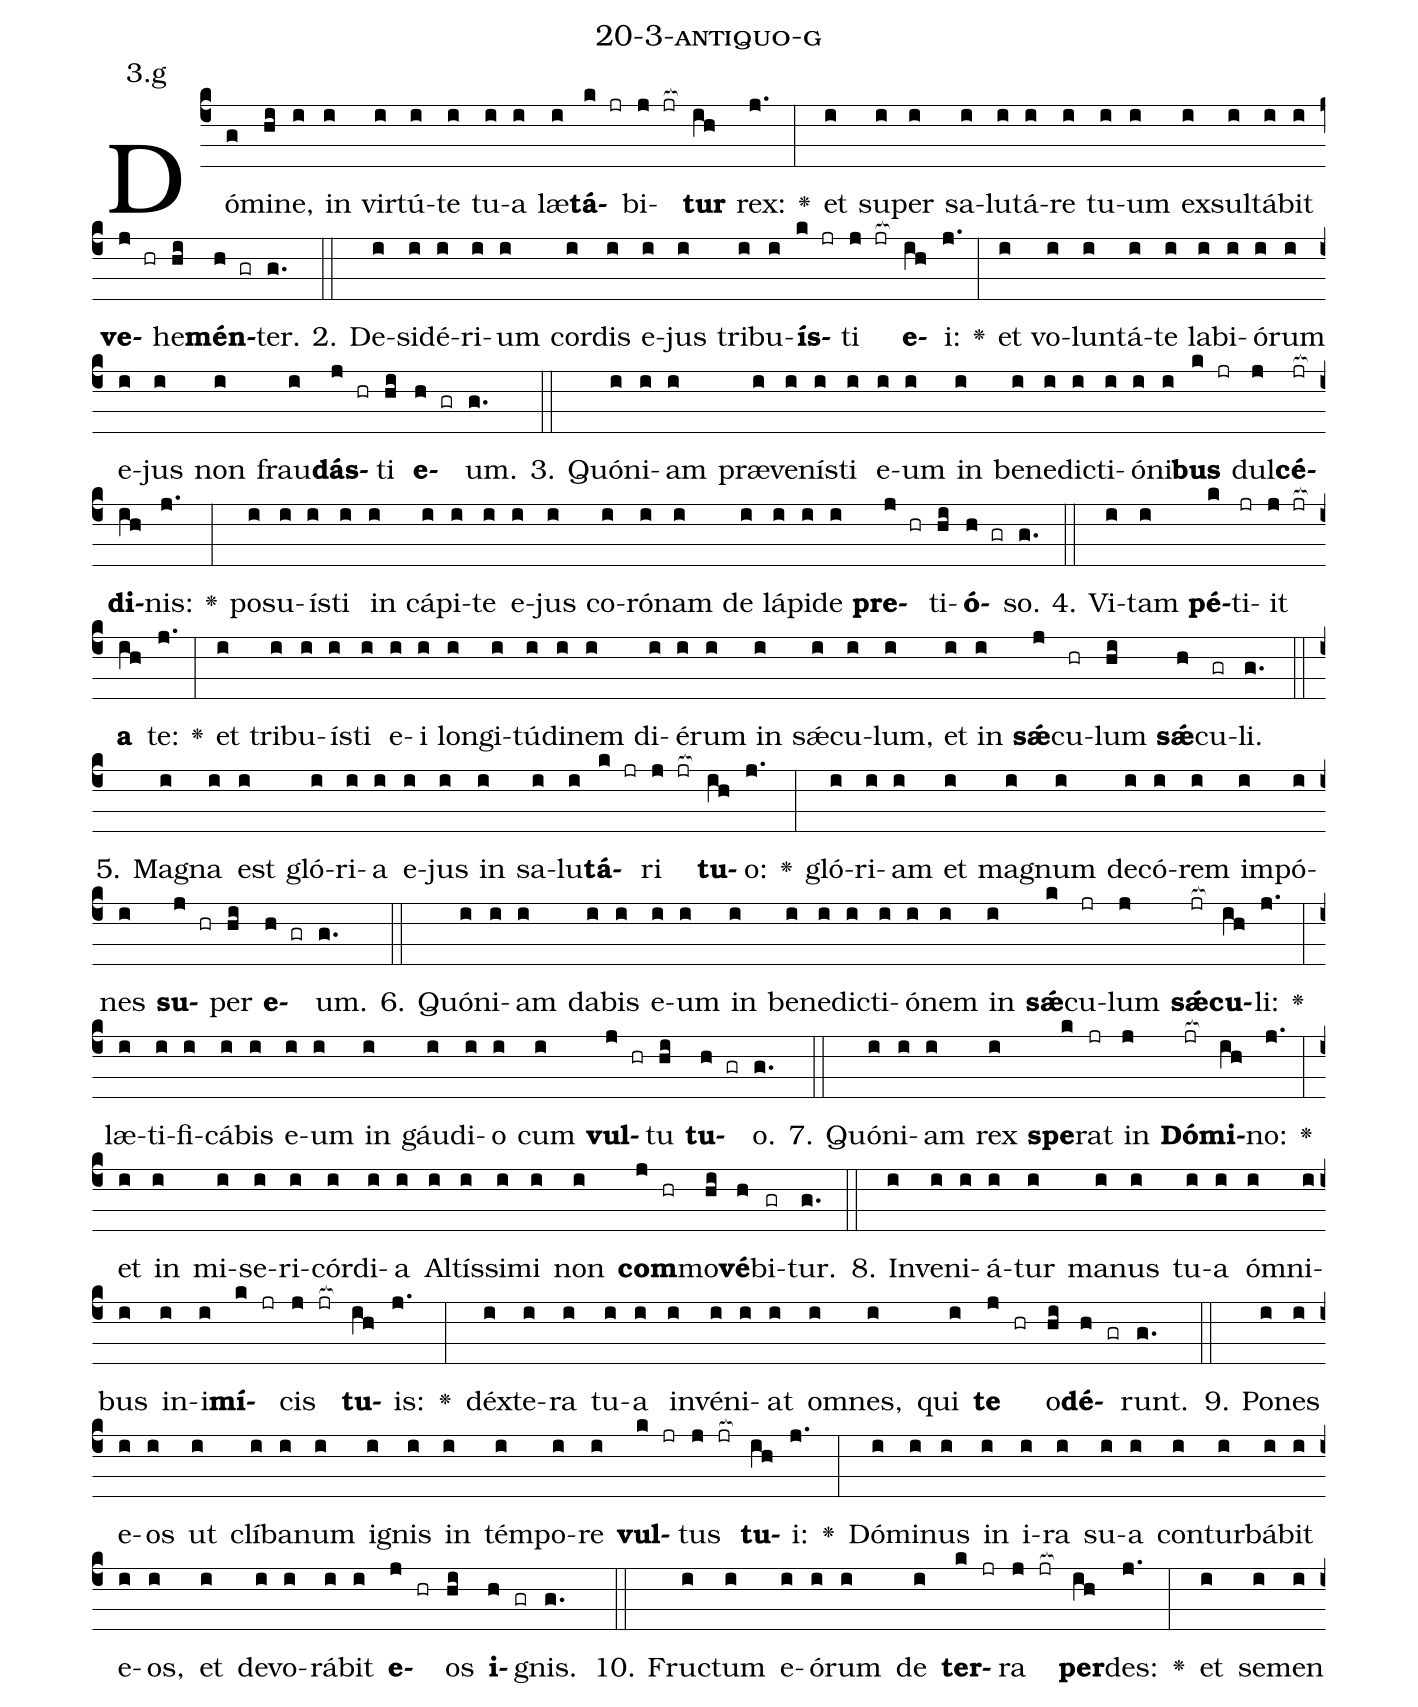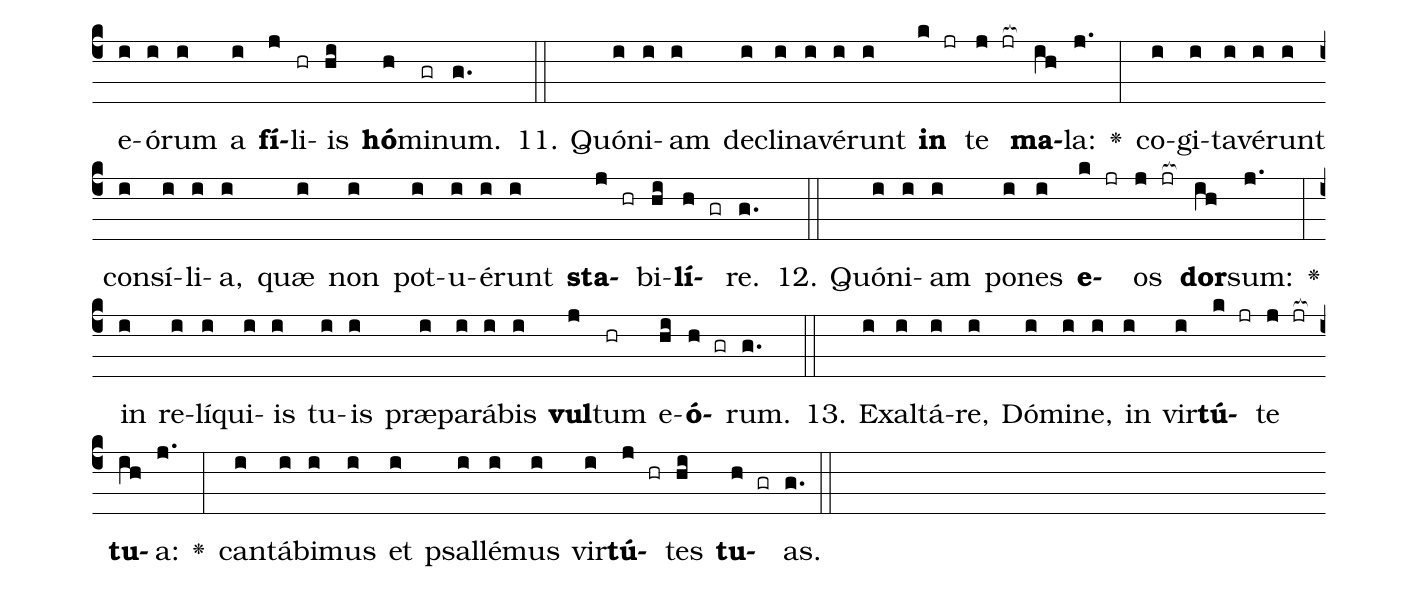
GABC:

name: 20-3-antiquo-g;
annotation: 3.g;
%%
(c4)Dó(g)mi(hi)ne,(i) in(i) vir(i)tú(i)te(i) tu(i)a(i) læ(i)<b>tá</b>(k jr)bi(j jr[ocb:1{])<b>tur</b>(ih[ocb:0}]) rex:(j.) <v>\greheightstar</v>(:) et(i) su(i)per(i) sa(i)lu(i)tá(i)re(i) tu(i)um(i) ex(i)sul(i)tá(i)bit(i) <b>ve</b>(j hr)he(hi)<b>mén</b>(h gr)ter.(g.) (::)
2. De(i)si(i)dé(i)ri(i)um(i) cor(i)dis(i) e(i)jus(i) tri(i)bu(i)<b>ís</b>(k jr)ti(j jr[ocb:1{]) <b>e</b>(ih[ocb:0}])i:(j.) <v>\greheightstar</v>(:) et(i) vo(i)lun(i)tá(i)te(i) la(i)bi(i)ó(i)rum(i) e(i)jus(i) non(i) frau(i)<b>dás</b>(j hr)ti(hi) <b>e</b>(h gr)um.(g.) (::)
3. Quón(i)i(i)am(i) præ(i)ve(i)nís(i)ti(i) e(i)um(i) in(i) be(i)ne(i)dic(i)ti(i)ó(i)ni(i)<b>bus</b>(k jr) dul(j)<b>cé</b>(jr[ocb:1{])<b>di</b>(ih[ocb:0}])nis:(j.) <v>\greheightstar</v>(:) po(i)su(i)ís(i)ti(i) in(i) cá(i)pi(i)te(i) e(i)jus(i) co(i)ró(i)nam(i) de(i) lá(i)pi(i)de(i) <b>pre</b>(j hr)ti(hi)<b>ó</b>(h gr)so.(g.) (::)
4. Vi(i)tam(i) <b>pé</b>(k)ti(jr)it(j jr[ocb:1{]) <b>a</b>(ih[ocb:0}]) te:(j.) <v>\greheightstar</v>(:) et(i) tri(i)bu(i)ís(i)ti(i) e(i)i(i) lon(i)gi(i)tú(i)di(i)nem(i) di(i)é(i)rum(i) in(i) sǽ(i)cu(i)lum,(i) et(i) in(i) <b>sǽ</b>(j)cu(hr)lum(hi) <b>sǽ</b>(h)cu(gr)li.(g.) (::)
5. Ma(i)gna(i) est(i) gló(i)ri(i)a(i) e(i)jus(i) in(i) sa(i)lu(i)<b>tá</b>(k jr)ri(j jr[ocb:1{]) <b>tu</b>(ih[ocb:0}])o:(j.) <v>\greheightstar</v>(:) gló(i)ri(i)am(i) et(i) ma(i)gnum(i) de(i)có(i)rem(i) im(i)pó(i)nes(i) <b>su</b>(j hr)per(hi) <b>e</b>(h gr)um.(g.) (::)
6. Quón(i)i(i)am(i) da(i)bis(i) e(i)um(i) in(i) be(i)ne(i)dic(i)ti(i)ó(i)nem(i) in(i) <b>sǽ</b>(k)cu(jr)lum(j) <b>sǽ</b>(jr[ocb:1{])<b>cu</b>(ih[ocb:0}])li:(j.) <v>\greheightstar</v>(:) læ(i)ti(i)fi(i)cá(i)bis(i) e(i)um(i) in(i) gáu(i)di(i)o(i) cum(i) <b>vul</b>(j hr)tu(hi) <b>tu</b>(h gr)o.(g.) (::)
7. Quón(i)i(i)am(i) rex(i) <b>spe</b>(k)rat(jr) in(j) <b>Dó</b>(jr[ocb:1{])<b>mi</b>(ih[ocb:0}])no:(j.) <v>\greheightstar</v>(:) et(i) in(i) mi(i)se(i)ri(i)cór(i)di(i)a(i) Al(i)tís(i)si(i)mi(i) non(i) <b>com</b>(j hr)mo(hi)<b>vé</b>(h)bi(gr)tur.(g.) (::)
8. In(i)ve(i)ni(i)á(i)tur(i) ma(i)nus(i) tu(i)a(i) óm(i)ni(i)bus(i) in(i)i(i)<b>mí</b>(k jr)cis(j jr[ocb:1{]) <b>tu</b>(ih[ocb:0}])is:(j.) <v>\greheightstar</v>(:) déx(i)te(i)ra(i) tu(i)a(i) in(i)vé(i)ni(i)at(i) om(i)nes,(i) qui(i) <b>te</b>(j hr) o(hi)<b>dé</b>(h gr)runt.(g.) (::)
9. Po(i)nes(i) e(i)os(i) ut(i) clí(i)ba(i)num(i) i(i)gnis(i) in(i) tém(i)po(i)re(i) <b>vul</b>(k jr)tus(j jr[ocb:1{]) <b>tu</b>(ih[ocb:0}])i:(j.) <v>\greheightstar</v>(:) Dó(i)mi(i)nus(i) in(i) i(i)ra(i) su(i)a(i) con(i)tur(i)bá(i)bit(i) e(i)os,(i) et(i) de(i)vo(i)rá(i)bit(i) <b>e</b>(j hr)os(hi) <b>i</b>(h gr)gnis.(g.) (::)
10. Fruc(i)tum(i) e(i)ó(i)rum(i) de(i) <b>ter</b>(k jr)ra(j jr[ocb:1{]) <b>per</b>(ih[ocb:0}])des:(j.) <v>\greheightstar</v>(:) et(i) se(i)men(i) e(i)ó(i)rum(i) a(i) <b>fí</b>(j)li(hr)is(hi) <b>hó</b>(h)mi(gr)num.(g.) (::)
11. Quón(i)i(i)am(i) de(i)cli(i)na(i)vé(i)runt(i) <b>in</b>(k jr) te(j jr[ocb:1{]) <b>ma</b>(ih[ocb:0}])la:(j.) <v>\greheightstar</v>(:) co(i)gi(i)ta(i)vé(i)runt(i) con(i)sí(i)li(i)a,(i) quæ(i) non(i) pot(i)u(i)é(i)runt(i) <b>sta</b>(j hr)bi(hi)<b>lí</b>(h gr)re.(g.) (::)
12. Quón(i)i(i)am(i) po(i)nes(i) <b>e</b>(k jr)os(j jr[ocb:1{]) <b>dor</b>(ih[ocb:0}])sum:(j.) <v>\greheightstar</v>(:) in(i) re(i)lí(i)qui(i)is(i) tu(i)is(i) præ(i)pa(i)rá(i)bis(i) <b>vul</b>(j)tum(hr) e(hi)<b>ó</b>(h gr)rum.(g.) (::)
13. Ex(i)al(i)tá(i)re,(i) Dó(i)mi(i)ne,(i) in(i) vir(i)<b>tú</b>(k jr)te(j jr[ocb:1{]) <b>tu</b>(ih[ocb:0}])a:(j.) <v>\greheightstar</v>(:) can(i)tá(i)bi(i)mus(i) et(i) psal(i)lé(i)mus(i) vir(i)<b>tú</b>(j hr)tes(hi) <b>tu</b>(h gr)as.(g.) (::)
